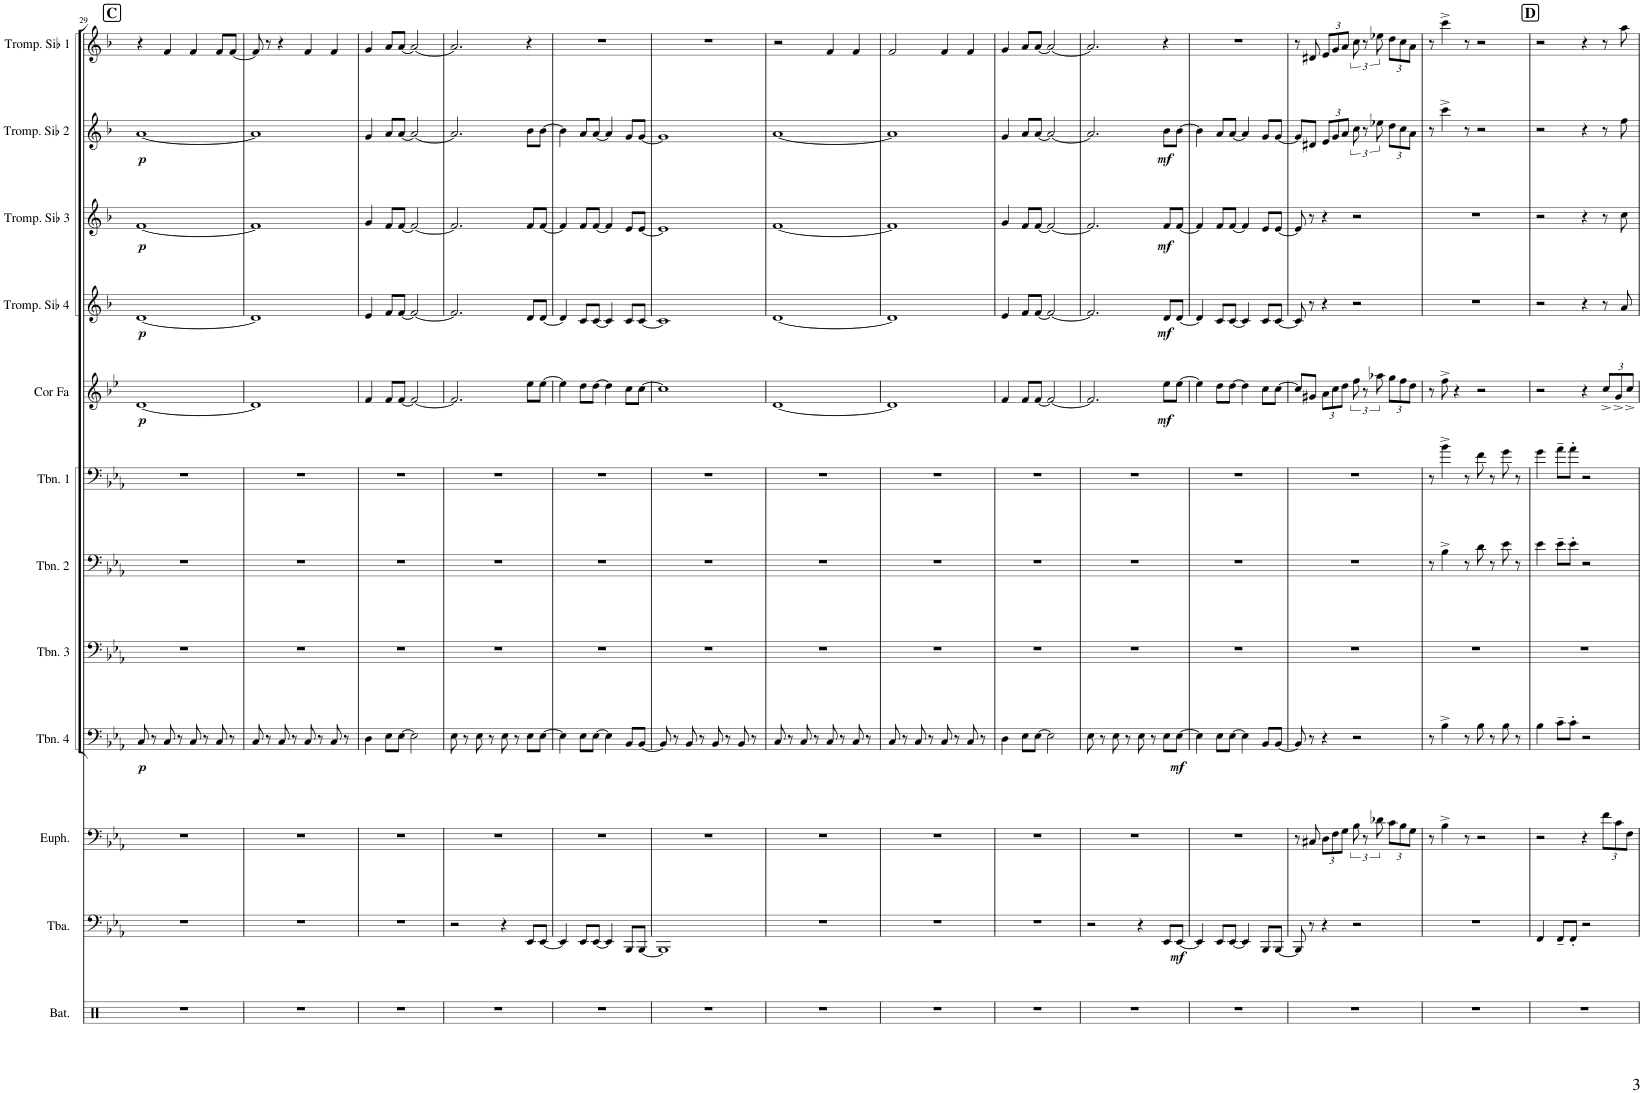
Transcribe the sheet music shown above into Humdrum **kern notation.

**kern	**kern	**dynam	**kern	**kern	**dynam	**kern	**kern	**kern	**kern	**dynam	**kern	**dynam	**kern	**dynam	**kern	**dynam	**kern
*part12	*part11	*part11	*part10	*part9	*part9	*part8	*part7	*part6	*part5	*part5	*part4	*part4	*part3	*part3	*part2	*part2	*part1
*staff12	*staff11	*staff11	*staff10	*staff9	*staff9	*staff8	*staff7	*staff6	*staff5	*staff5	*staff4	*staff4	*staff3	*staff3	*staff2	*staff2	*staff1
*I"Batterie	*I"Tuba	*	*I"Euphonium	*I"Trombone 4	*	*I"Trombone 3	*I"Trombone 2	*I"Trombone 1	*I"Cor en Fa	*	*I"Trompette en Sib 4	*	*I"Trompette en Sib 3	*	*I"Trompette en Sib 2	*	*I"Trompette en Sib 1
*I'Bat.	*I'Tba.	*	*I'Euph.	*I'Tbn. 4	*	*I'Tbn. 3	*I'Tbn. 2	*I'Tbn. 1	*I'Cor Fa	*	*I'Tromp. Sib 4	*	*I'Tromp. Sib 3	*	*I'Tromp. Sib 2	*	*I'Tromp. Sib 1
!!LO:PB:g=z
*clefX	*clefF4	*	*clefF4	*clefF4	*	*clefF4	*clefF4	*clefF4	*clefG2	*	*clefG2	*	*clefG2	*	*clefG2	*	*clefG2
*	*	*	*	*	*	*	*	*	*Trd4c7	*	*Trd1c2	*	*Trd1c2	*	*Trd1c2	*	*Trd1c2
*k[]	*k[b-e-a-]	*	*k[b-e-a-]	*k[b-e-a-]	*	*k[b-e-a-]	*k[b-e-a-]	*k[b-e-a-]	*k[b-e-]	*	*k[b-]	*	*k[b-]	*	*k[b-]	*	*k[b-]
*M4/4	*M4/4	*	*M4/4	*M4/4	*	*M4/4	*M4/4	*M4/4	*M4/4	*	*M4/4	*	*M4/4	*	*M4/4	*	*M4/4
!!LO:REH:place=s1:a:B:cj:fs=14:t=C
=29	=29	=29	=29	=29	=29	=29	=29	=29	=29	=29	=29	=29	=29	=29	=29	=29	=29
!	!	!	!	!	!LO:DY:b	!	!	!	!	!LO:DY:b	!	!LO:DY:b	!	!LO:DY:b	!	!LO:DY:b	!
1r	1r	.	1r	8C/	p	1r	1r	1r	[1d	p	[1d	p	[1f	p	[1a	p	4r
.	.	.	.	8r	.	.	.	.	.	.	.	.	.	.	.	.	.
.	.	.	.	8C/	.	.	.	.	.	.	.	.	.	.	.	.	4f/
.	.	.	.	8r	.	.	.	.	.	.	.	.	.	.	.	.	.
.	.	.	.	8C/	.	.	.	.	.	.	.	.	.	.	.	.	4f/
.	.	.	.	8r	.	.	.	.	.	.	.	.	.	.	.	.	.
.	.	.	.	8C/	.	.	.	.	.	.	.	.	.	.	.	.	8f/L
.	.	.	.	8r	.	.	.	.	.	.	.	.	.	.	.	.	[8f/J
=30	=30	=30	=30	=30	=30	=30	=30	=30	=30	=30	=30	=30	=30	=30	=30	=30	=30
1r	1r	.	1r	8C/	.	1r	1r	1r	1d]	.	1d]	.	1f]	.	1a]	.	8f/]
.	.	.	.	8r	.	.	.	.	.	.	.	.	.	.	.	.	8r
.	.	.	.	8C/	.	.	.	.	.	.	.	.	.	.	.	.	4r
.	.	.	.	8r	.	.	.	.	.	.	.	.	.	.	.	.	.
.	.	.	.	8C/	.	.	.	.	.	.	.	.	.	.	.	.	4f/
.	.	.	.	8r	.	.	.	.	.	.	.	.	.	.	.	.	.
.	.	.	.	8C/	.	.	.	.	.	.	.	.	.	.	.	.	4f/
.	.	.	.	8r	.	.	.	.	.	.	.	.	.	.	.	.	.
=31	=31	=31	=31	=31	=31	=31	=31	=31	=31	=31	=31	=31	=31	=31	=31	=31	=31
1r	1r	.	1r	4D\	.	1r	1r	1r	4f/	.	4e/	.	4g/	.	4g/	.	4g/
.	.	.	.	8E-\L	.	.	.	.	8f/L	.	8f/L	.	8f/L	.	8a/L	.	8a/L
.	.	.	.	[8E-\J	.	.	.	.	[8f/J	.	[8f/J	.	[8f/J	.	[8a/J	.	[8a/J
.	.	.	.	2E-\]	.	.	.	.	2f/_	.	2f/_	.	2f/_	.	2a/_	.	2a/_
=32	=32	=32	=32	=32	=32	=32	=32	=32	=32	=32	=32	=32	=32	=32	=32	=32	=32
1r	2r	.	1r	8E-\	.	1r	1r	1r	2.f/]	.	2.f/]	.	2.f/]	.	2.a/]	.	2.a/]
.	.	.	.	8r	.	.	.	.	.	.	.	.	.	.	.	.	.
.	.	.	.	8E-\	.	.	.	.	.	.	.	.	.	.	.	.	.
.	.	.	.	8r	.	.	.	.	.	.	.	.	.	.	.	.	.
.	4r	.	.	8E-\	.	.	.	.	.	.	.	.	.	.	.	.	.
.	.	.	.	8r	.	.	.	.	.	.	.	.	.	.	.	.	.
.	8EE-/L	.	.	8E-\L	.	.	.	.	8ee-\L	.	8d/L	.	8f/L	.	8b-\L	.	4r
.	[8EE-/J	.	.	[8E-\J	.	.	.	.	[8ee-\J	.	[8d/J	.	[8f/J	.	[8b-\J	.	.
=33	=33	=33	=33	=33	=33	=33	=33	=33	=33	=33	=33	=33	=33	=33	=33	=33	=33
1r	4EE-/]	.	1r	4E-\]	.	1r	1r	1r	4ee-\]	.	4d/]	.	4f/]	.	4b-\]	.	1r
.	8EE-/L	.	.	8E-\L	.	.	.	.	8dd\L	.	8c/L	.	8f/L	.	8a/L	.	.
.	[8EE-/J	.	.	[8E-\J	.	.	.	.	[8dd\J	.	[8c/J	.	[8f/J	.	[8a/J	.	.
.	4EE-/]	.	.	4E-\]	.	.	.	.	4dd\]	.	4c/]	.	4f/]	.	4a/]	.	.
.	8BBB-/L	.	.	8BB-/L	.	.	.	.	8cc\L	.	8c/L	.	8e/L	.	8g/L	.	.
.	[8BBB-/J	.	.	[8BB-/J	.	.	.	.	[8cc\J	.	[8c/J	.	[8e/J	.	[8g/J	.	.
=34	=34	=34	=34	=34	=34	=34	=34	=34	=34	=34	=34	=34	=34	=34	=34	=34	=34
1r	1BBB-]	.	1r	8BB-/]	.	1r	1r	1r	1cc]	.	1c]	.	1e]	.	1g]	.	1r
.	.	.	.	8r	.	.	.	.	.	.	.	.	.	.	.	.	.
.	.	.	.	8BB-/	.	.	.	.	.	.	.	.	.	.	.	.	.
.	.	.	.	8r	.	.	.	.	.	.	.	.	.	.	.	.	.
.	.	.	.	8BB-/	.	.	.	.	.	.	.	.	.	.	.	.	.
.	.	.	.	8r	.	.	.	.	.	.	.	.	.	.	.	.	.
.	.	.	.	8BB-/	.	.	.	.	.	.	.	.	.	.	.	.	.
.	.	.	.	8r	.	.	.	.	.	.	.	.	.	.	.	.	.
=35	=35	=35	=35	=35	=35	=35	=35	=35	=35	=35	=35	=35	=35	=35	=35	=35	=35
1r	1r	.	1r	8C/	.	1r	1r	1r	[1d	.	[1d	.	[1f	.	[1a	.	2r
.	.	.	.	8r	.	.	.	.	.	.	.	.	.	.	.	.	.
.	.	.	.	8C/	.	.	.	.	.	.	.	.	.	.	.	.	.
.	.	.	.	8r	.	.	.	.	.	.	.	.	.	.	.	.	.
.	.	.	.	8C/	.	.	.	.	.	.	.	.	.	.	.	.	4f/
.	.	.	.	8r	.	.	.	.	.	.	.	.	.	.	.	.	.
.	.	.	.	8C/	.	.	.	.	.	.	.	.	.	.	.	.	4f/
.	.	.	.	8r	.	.	.	.	.	.	.	.	.	.	.	.	.
=36	=36	=36	=36	=36	=36	=36	=36	=36	=36	=36	=36	=36	=36	=36	=36	=36	=36
1r	1r	.	1r	8C/	.	1r	1r	1r	1d]	.	1d]	.	1f]	.	1a]	.	2f/
.	.	.	.	8r	.	.	.	.	.	.	.	.	.	.	.	.	.
.	.	.	.	8C/	.	.	.	.	.	.	.	.	.	.	.	.	.
.	.	.	.	8r	.	.	.	.	.	.	.	.	.	.	.	.	.
.	.	.	.	8C/	.	.	.	.	.	.	.	.	.	.	.	.	4f/
.	.	.	.	8r	.	.	.	.	.	.	.	.	.	.	.	.	.
.	.	.	.	8C/	.	.	.	.	.	.	.	.	.	.	.	.	4f/
.	.	.	.	8r	.	.	.	.	.	.	.	.	.	.	.	.	.
=37	=37	=37	=37	=37	=37	=37	=37	=37	=37	=37	=37	=37	=37	=37	=37	=37	=37
1r	1r	.	1r	4D\	.	1r	1r	1r	4f/	.	4e/	.	4g/	.	4g/	.	4g/
.	.	.	.	8E-\L	.	.	.	.	8f/L	.	8f/L	.	8f/L	.	8a/L	.	8a/L
.	.	.	.	[8E-\J	.	.	.	.	[8f/J	.	[8f/J	.	[8f/J	.	[8a/J	.	[8a/J
.	.	.	.	2E-\]	.	.	.	.	2f/_	.	2f/_	.	2f/_	.	2a/_	.	2a/_
=38	=38	=38	=38	=38	=38	=38	=38	=38	=38	=38	=38	=38	=38	=38	=38	=38	=38
1r	2r	.	1r	8E-\	.	1r	1r	1r	2.f/]	.	2.f/]	.	2.f/]	.	2.a/]	.	2.a/]
.	.	.	.	8r	.	.	.	.	.	.	.	.	.	.	.	.	.
.	.	.	.	8E-\	.	.	.	.	.	.	.	.	.	.	.	.	.
.	.	.	.	8r	.	.	.	.	.	.	.	.	.	.	.	.	.
.	4r	.	.	8E-\	.	.	.	.	.	.	.	.	.	.	.	.	.
.	.	.	.	8r	.	.	.	.	.	.	.	.	.	.	.	.	.
!	!	!	!	!	!	!	!	!	!	!LO:DY:b	!	!LO:DY:b	!	!LO:DY:b	!	!LO:DY:b	!
.	8EE-/L	.	.	8E-\L	.	.	.	.	8ee-\L	mf	8d/L	mf	8f/L	mf	8b-\L	mf	4r
!	!	!LO:DY:b	!	!	!LO:DY:b	!	!	!	!	!	!	!	!	!	!	!	!
.	[8EE-/J	mf	.	[8E-\J	mf	.	.	.	[8ee-\J	.	[8d/J	.	[8f/J	.	[8b-\J	.	.
=39	=39	=39	=39	=39	=39	=39	=39	=39	=39	=39	=39	=39	=39	=39	=39	=39	=39
1r	4EE-/]	.	1r	4E-\]	.	1r	1r	1r	4ee-\]	.	4d/]	.	4f/]	.	4b-\]	.	1r
.	8EE-/L	.	.	8E-\L	.	.	.	.	8dd\L	.	8c/L	.	8f/L	.	8a/L	.	.
.	[8EE-/J	.	.	[8E-\J	.	.	.	.	[8dd\J	.	[8c/J	.	[8f/J	.	[8a/J	.	.
.	4EE-/]	.	.	4E-\]	.	.	.	.	4dd\]	.	4c/]	.	4f/]	.	4a/]	.	.
.	8BBB-/L	.	.	8BB-/L	.	.	.	.	8cc\L	.	8c/L	.	8e/L	.	8g/L	.	.
.	[8BBB-/J	.	.	[8BB-/J	.	.	.	.	[8cc\J	.	[8c/J	.	[8e/J	.	[8g/J	.	.
=40	=40	=40	=40	=40	=40	=40	=40	=40	=40	=40	=40	=40	=40	=40	=40	=40	=40
1r	8BBB-/]	.	8r	8BB-/]	.	1r	1r	1r	8cc/L]	.	8c/]	.	8e/]	.	8g/L]	.	8r
.	8r	.	8C#X/	8r	.	.	.	.	8g#X/J	.	8r	.	8r	.	8d#X/J	.	8d#X/
*	*	*	*Xbrackettup	*	*	*	*	*	*Xbrackettup	*	*	*	*	*	*Xbrackettup	*	*Xbrackettup
.	4r	.	12D\L	4r	.	.	.	.	12a\L	.	4r	.	4r	.	12e/L	.	12e/L
.	.	.	12F\	.	.	.	.	.	12cc\	.	.	.	.	.	12g/	.	12g/
.	.	.	12G\J	.	.	.	.	.	12dd\J	.	.	.	.	.	12a/J	.	12a/J
*	*	*	*brackettup	*	*	*	*	*	*brackettup	*	*	*	*	*	*brackettup	*	*brackettup
.	2r	.	12B-\	2r	.	.	.	.	12ff\	.	2r	.	2r	.	12cc\	.	12cc\
.	.	.	12r	.	.	.	.	.	12r	.	.	.	.	.	12r	.	12r
.	.	.	12d-X\	.	.	.	.	.	12aa-X\	.	.	.	.	.	12ee-X\	.	12ee-X\
*	*	*	*Xbrackettup	*	*	*	*	*	*Xbrackettup	*	*	*	*	*	*Xbrackettup	*	*Xbrackettup
.	.	.	12c\L	.	.	.	.	.	12gg\L	.	.	.	.	.	12dd\L	.	12dd\L
.	.	.	12B-\	.	.	.	.	.	12ff\	.	.	.	.	.	12cc\	.	12cc\
.	.	.	12G\J	.	.	.	.	.	12dd\J	.	.	.	.	.	12a\J	.	12a\J
=41	=41	=41	=41	=41	=41	=41	=41	=41	=41	=41	=41	=41	=41	=41	=41	=41	=41
1r	1r	.	8r	8r	.	1r	8r	8r	8r	.	1r	.	1r	.	8r	.	8r
.	.	.	4B-^\	4B-^\	.	.	4B-^\	4b-^\	8ff^\	.	.	.	.	.	4ccc^\	.	4ccc^\
.	.	.	.	.	.	.	.	.	4r	.	.	.	.	.	.	.	.
.	.	.	8r	8r	.	.	8r	8r	.	.	.	.	.	.	8r	.	8r
.	.	.	2r	8B-\	.	.	8d\	8f\	2r	.	.	.	.	.	2r	.	2r
.	.	.	.	8r	.	.	8r	8r	.	.	.	.	.	.	.	.	.
.	.	.	.	8B-\	.	.	8e-\	8g\	.	.	.	.	.	.	.	.	.
.	.	.	.	8r	.	.	8r	8r	.	.	.	.	.	.	.	.	.
!!LO:REH:place=s1:a:B:cj:fs=14:t=D
=42	=42	=42	=42	=42	=42	=42	=42	=42	=42	=42	=42	=42	=42	=42	=42	=42	=42
1r	4FF/	.	2r	4B-\	.	1r	4e-\	4g\	2r	.	2r	.	2r	.	2r	.	2r
.	8FF~/L	.	.	8c~\L	.	.	8e-~\L	8a-~\L	.	.	.	.	.	.	.	.	.
.	8FF'/J	.	.	8c'\J	.	.	8e-'\J	8a-'\J	.	.	.	.	.	.	.	.	.
.	2r	.	4r	2r	.	.	2r	2r	4r	.	4r	.	4r	.	4r	.	4r
.	.	.	12f\L	.	.	.	.	.	12cc^/L	.	8r	.	8r	.	8r	.	8r
.	.	.	12c\	.	.	.	.	.	12g^/	.	.	.	.	.	.	.	.
.	.	.	.	.	.	.	.	.	.	.	8a/	.	8cc\	.	8ff\	.	8aa\
.	.	.	12F\J	.	.	.	.	.	12cc^/J	.	.	.	.	.	.	.	.
=	=	=	=	=	=	=	=	=	=	=	=	=	=	=	=	=	=
*-	*-	*-	*-	*-	*-	*-	*-	*-	*-	*-	*-	*-	*-	*-	*-	*-	*-
